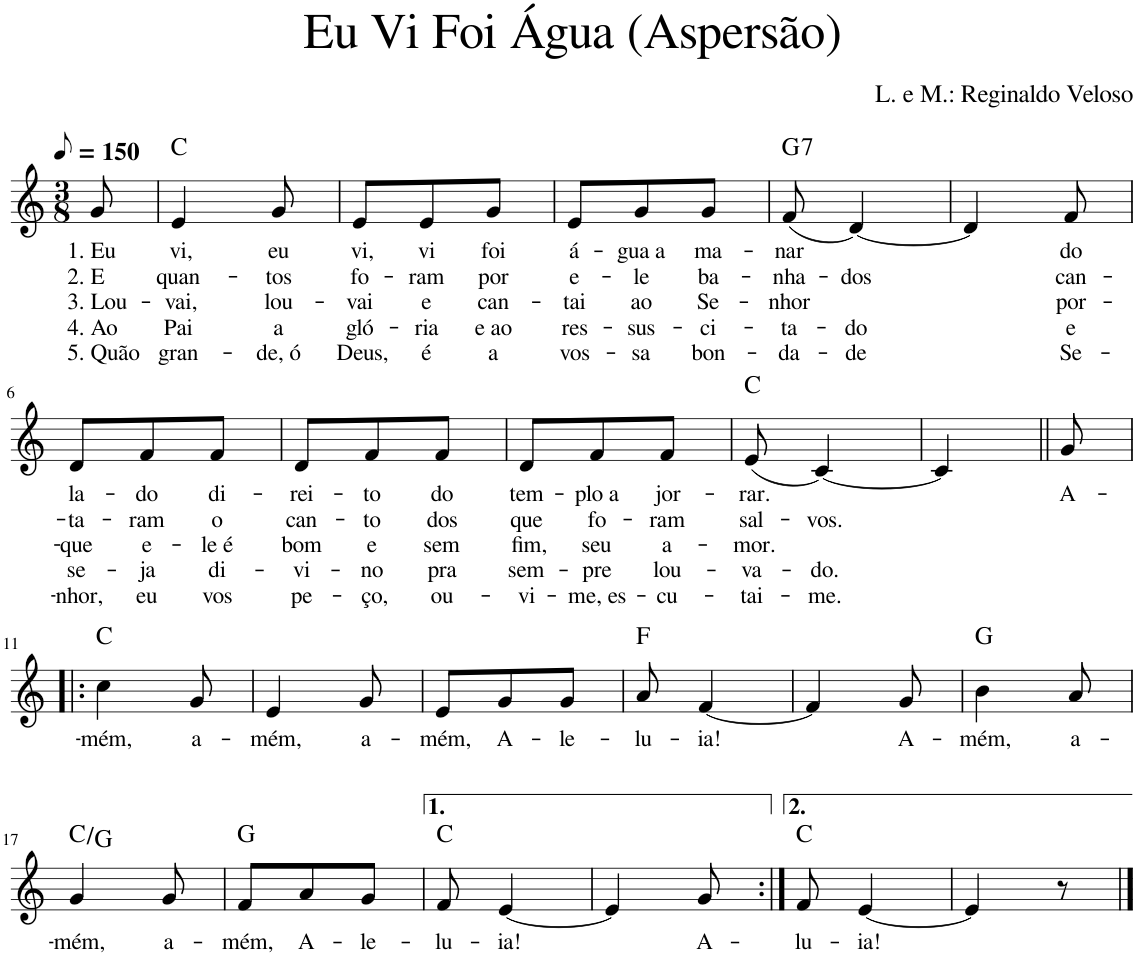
**kern	**text	**text	**text	**text	**text	**harte
*part1	*part1	*part1	*part1	*part1	*part1	*part1
*staff1	*staff1	*staff1	*staff1	*staff1	*staff1	*
*I"Voz	*	*	*	*	*	*
*I'Vo.	*	*	*	*	*	*
*clefG2	*	*	*	*	*	*
*k[]	*	*	*	*	*	*
*M3/8	*	*	*	*	*	*
*MM75	*	*	*	*	*	*
=	=	=	=	=	=	=
!	!LO:LY:b	!LO:LY:b	!LO:LY:b	!LO:LY:b	!LO:LY:b	!
8g/	1. Eu	2. E	3. Lou-	4. Ao	5. Quão	.
=1	=1	=1	=1	=1	=1	=1
!	!LO:LY:b	!LO:LY:b	!LO:LY:b	!LO:LY:b	!LO:LY:b	!
4e/	vi,	quan-	-vai,	Pai	gran-	C:maj
!	!LO:LY:b	!LO:LY:b	!LO:LY:b	!LO:LY:b	!LO:LY:b	!
8g/	eu	-tos	lou-	a	-de, ó	.
=2	=2	=2	=2	=2	=2	=2
!	!LO:LY:b	!LO:LY:b	!LO:LY:b	!LO:LY:b	!LO:LY:b	!
8e/L	vi,	fo-	-vai	gló-	Deus,	.
!	!LO:LY:b	!LO:LY:b	!LO:LY:b	!LO:LY:b	!LO:LY:b	!
8e/	vi	-ram	e	-ria	é	.
!	!LO:LY:b	!LO:LY:b	!LO:LY:b	!LO:LY:b	!LO:LY:b	!
8g/J	foi	por	can-	e ao	a	.
=3	=3	=3	=3	=3	=3	=3
!	!LO:LY:b	!LO:LY:b	!LO:LY:b	!LO:LY:b	!LO:LY:b	!
8e/L	á-	e-	-tai	res-	vos-	.
!	!LO:LY:b	!LO:LY:b	!LO:LY:b	!LO:LY:b	!LO:LY:b	!
8g/	-gua a	-le	ao	-sus-	-sa	.
!	!LO:LY:b	!LO:LY:b	!LO:LY:b	!LO:LY:b	!LO:LY:b	!
8g/J	ma-	ba-	Se-	-ci-	bon-	.
=4	=4	=4	=4	=4	=4	=4
!	!LO:LY:b	!LO:LY:b	!LO:LY:b	!LO:LY:b	!LO:LY:b	!LO:H:kt=7
(8f/	-nar	-nha-	-nhor	-ta-	-da-	G:7
!	!	!LO:LY:b	!	!LO:LY:b	!LO:LY:b	!
[4d/)	.	-dos	.	-do	-de	.
=5	=5	=5	=5	=5	=5	=5
4d/]	.	.	.	.	.	.
!	!LO:LY:b	!LO:LY:b	!LO:LY:b	!LO:LY:b	!LO:LY:b	!
8f/	do	can-	por-	e	Se-	.
!!LO:LB:g=z
=6	=6	=6	=6	=6	=6	=6
!	!LO:LY:b	!LO:LY:b	!LO:LY:b	!LO:LY:b	!LO:LY:b	!
8d/L	la-	-ta-	-que	se-	-nhor,	.
!	!LO:LY:b	!LO:LY:b	!LO:LY:b	!LO:LY:b	!LO:LY:b	!
8f/	-do	-ram	e-	-ja	eu	.
!	!LO:LY:b	!LO:LY:b	!LO:LY:b	!LO:LY:b	!LO:LY:b	!
8f/J	di-	o	-le é	di-	vos	.
=7	=7	=7	=7	=7	=7	=7
!	!LO:LY:b	!LO:LY:b	!LO:LY:b	!LO:LY:b	!LO:LY:b	!
8d/L	-rei-	can-	bom	-vi-	pe-	.
!	!LO:LY:b	!LO:LY:b	!LO:LY:b	!LO:LY:b	!LO:LY:b	!
8f/	-to	-to	e	-no	-ço,	.
!	!LO:LY:b	!LO:LY:b	!LO:LY:b	!LO:LY:b	!LO:LY:b	!
8f/J	do	dos	sem	pra	ou-	.
=8	=8	=8	=8	=8	=8	=8
!	!LO:LY:b	!LO:LY:b	!LO:LY:b	!LO:LY:b	!LO:LY:b	!
8d/L	tem-	que	fim,	sem-	-vi-	.
!	!LO:LY:b	!LO:LY:b	!LO:LY:b	!LO:LY:b	!LO:LY:b	!
8f/	-plo a	fo-	seu	-pre	-me, es-	.
!	!LO:LY:b	!LO:LY:b	!LO:LY:b	!LO:LY:b	!LO:LY:b	!
8f/J	jor-	-ram	a-	lou-	-cu-	.
=9	=9	=9	=9	=9	=9	=9
!	!LO:LY:b	!LO:LY:b	!LO:LY:b	!LO:LY:b	!LO:LY:b	!
(8e/	-rar.	sal-	-mor.	-va-	-tai-	C:maj
!	!	!LO:LY:b	!	!LO:LY:b	!LO:LY:b	!
[4c/)	.	-vos.	.	-do.	-me.	.
=10	=10	=10	=10	=10	=10	=10
4c/]	.	.	.	.	.	.
!	!LO:LY:b	!	!	!	!	!
8g/	A-	.	.	.	.	.
!!LO:LB:g=z
=11!|:	=11!|:	=11!|:	=11!|:	=11!|:	=11!|:	=11!|:
!	!LO:LY:b	!	!	!	!	!
4cc\	-mém,	.	.	.	.	C:maj
!	!LO:LY:b	!	!	!	!	!
8g/	a-	.	.	.	.	.
=12	=12	=12	=12	=12	=12	=12
!	!LO:LY:b	!	!	!	!	!
4e/	-mém,	.	.	.	.	.
!	!LO:LY:b	!	!	!	!	!
8g/	a-	.	.	.	.	.
=13	=13	=13	=13	=13	=13	=13
!	!LO:LY:b	!	!	!	!	!
8e/L	-mém,	.	.	.	.	.
!	!LO:LY:b	!	!	!	!	!
8g/	A-	.	.	.	.	.
!	!LO:LY:b	!	!	!	!	!
8g/J	-le-	.	.	.	.	.
=14	=14	=14	=14	=14	=14	=14
!	!LO:LY:b	!	!	!	!	!
8a/	-lu-	.	.	.	.	F:maj
!	!LO:LY:b	!	!	!	!	!
[4f/	-ia!	.	.	.	.	.
=15	=15	=15	=15	=15	=15	=15
4f/]	.	.	.	.	.	.
!	!LO:LY:b	!	!	!	!	!
8g/	A-	.	.	.	.	.
=16	=16	=16	=16	=16	=16	=16
!	!LO:LY:b	!	!	!	!	!
4b\	-mém,	.	.	.	.	G:maj
!	!LO:LY:b	!	!	!	!	!
8a/	a-	.	.	.	.	.
!!LO:LB:g=z
=17	=17	=17	=17	=17	=17	=17
!	!LO:LY:b	!	!	!	!	!
4g/	-mém,	.	.	.	.	C:maj/5
!	!LO:LY:b	!	!	!	!	!
8g/	a-	.	.	.	.	.
=18	=18	=18	=18	=18	=18	=18
!	!LO:LY:b	!	!	!	!	!
8f/L	-mém,	.	.	.	.	G:maj
!	!LO:LY:b	!	!	!	!	!
8a/	A-	.	.	.	.	.
!	!LO:LY:b	!	!	!	!	!
8g/J	-le-	.	.	.	.	.
=19	=19	=19	=19	=19	=19	=19
!	!LO:LY:b	!	!	!	!	!
8f/	-lu-	.	.	.	.	C:maj
!	!LO:LY:b	!	!	!	!	!
[4e/	-ia!	.	.	.	.	.
=20	=20	=20	=20	=20	=20	=20
4e/]	.	.	.	.	.	.
!	!LO:LY:b	!	!	!	!	!
8g/	A-	.	.	.	.	.
=21:|!	=21:|!	=21:|!	=21:|!	=21:|!	=21:|!	=21:|!
!	!LO:LY:b	!	!	!	!	!
8f/	-lu-	.	.	.	.	C:maj
!	!LO:LY:b	!	!	!	!	!
[4e/	-ia!	.	.	.	.	.
=22	=22	=22	=22	=22	=22	=22
4e/]	.	.	.	.	.	.
8r	.	.	.	.	.	.
==	==	==	==	==	==	==
*-	*-	*-	*-	*-	*-	*-
